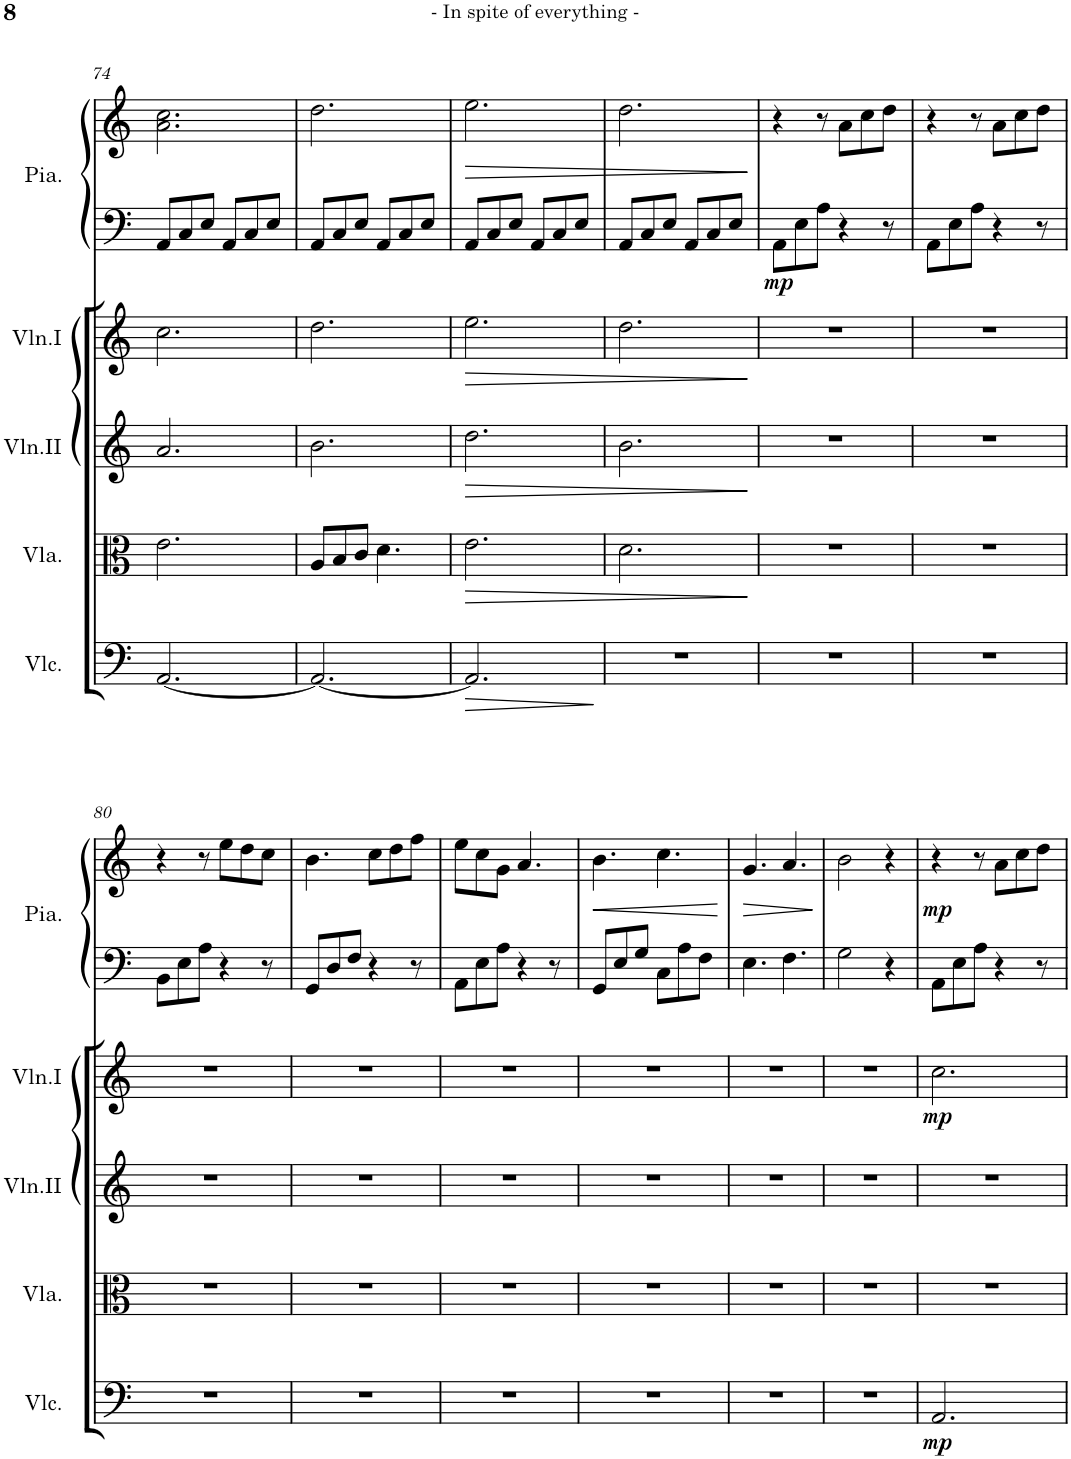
**kern	**dynam	**kern	**dynam	**kern	**dynam	**kern	**dynam	**kern	**kern	**dynam
*part5	*part5	*part4	*part4	*part3	*part3	*part2	*part2	*part1	*part1	*part1
*staff6	*staff6	*staff5	*staff5	*staff4	*staff4	*staff3	*staff3	*staff2	*staff1	*staff1/2
*I"Violoncello	*	*I"Viola	*	*I"Violin II	*	*I"Violin I	*	*I"Piano	*	*
*I'Vlc.	*	*I'Vla.	*	*I'Vln.II	*	*I'Vln.I	*	*I'Pia.	*	*
!!LO:PB:g=z
*clefF4	*	*clefC3	*	*clefG2	*	*clefG2	*	*clefF4	*clefG2	*
*k[]	*	*k[]	*	*k[]	*	*k[]	*	*k[]	*k[]	*
*M6/8	*	*M6/8	*	*M6/8	*	*M6/8	*	*M6/8	*M6/8	*
=74	=74	=74	=74	=74	=74	=74	=74	=74	=74	=74
[2.AA/	.	2.e\	.	2.a/	.	2.cc\	.	8AA/L	2.a\ 2.cc\	.
.	.	.	.	.	.	.	.	8C/	.	.
.	.	.	.	.	.	.	.	8E/J	.	.
.	.	.	.	.	.	.	.	8AA/L	.	.
.	.	.	.	.	.	.	.	8C/	.	.
.	.	.	.	.	.	.	.	8E/J	.	.
=75	=75	=75	=75	=75	=75	=75	=75	=75	=75	=75
2.AA/_	.	8A/L	.	2.b\	.	2.dd\	.	8AA/L	2.dd\	.
.	.	8B/	.	.	.	.	.	8C/	.	.
.	.	8c/J	.	.	.	.	.	8E/J	.	.
.	.	4.d\	.	.	.	.	.	8AA/L	.	.
.	.	.	.	.	.	.	.	8C/	.	.
.	.	.	.	.	.	.	.	8E/J	.	.
=76	=76	=76	=76	=76	=76	=76	=76	=76	=76	=76
!	!LO:HP:b	!	!LO:HP:b	!	!LO:HP:b	!	!LO:HP:b	!	!	!LO:HP:b
2.AA/]	>	2.e\	>	2.dd\	>	2.ee\	>	8AA/L	2.ee\	>
.	.	.	.	.	.	.	.	8C/	.	.
.	.	.	.	.	.	.	.	8E/J	.	.
.	.	.	.	.	.	.	.	8AA/L	.	.
.	.	.	.	.	.	.	.	8C/	.	.
.	.	.	.	.	.	.	.	8E/J	.	.
.	]	.	.	.	.	.	.	.	.	.
=77	=77	=77	=77	=77	=77	=77	=77	=77	=77	=77
2.r	.	2.d\	.	2.b\	.	2.dd\	.	8AA/L	2.dd\	.
.	.	.	.	.	.	.	.	8C/	.	.
.	.	.	.	.	.	.	.	8E/J	.	.
.	.	.	.	.	.	.	.	8AA/L	.	.
.	.	.	.	.	.	.	.	8C/	.	.
.	.	.	.	.	.	.	.	8E/J	.	.
.	.	.	]	.	]	.	]	.	.	]
=78	=78	=78	=78	=78	=78	=78	=78	=78	=78	=78
!	!	!	!	!	!	!	!	!	!	!LO:DY:b=2
2.r	.	2.r	.	2.r	.	2.r	.	8AA\L	4r	mp
.	.	.	.	.	.	.	.	8E\	.	.
.	.	.	.	.	.	.	.	8A\J	8r	.
.	.	.	.	.	.	.	.	4r	8a\L	.
.	.	.	.	.	.	.	.	.	8cc\	.
.	.	.	.	.	.	.	.	8r	8dd\J	.
=79	=79	=79	=79	=79	=79	=79	=79	=79	=79	=79
2.r	.	2.r	.	2.r	.	2.r	.	8AA\L	4r	.
.	.	.	.	.	.	.	.	8E\	.	.
.	.	.	.	.	.	.	.	8A\J	8r	.
.	.	.	.	.	.	.	.	4r	8a\L	.
.	.	.	.	.	.	.	.	.	8cc\	.
.	.	.	.	.	.	.	.	8r	8dd\J	.
!!LO:LB:g=z
=80	=80	=80	=80	=80	=80	=80	=80	=80	=80	=80
2.r	.	2.r	.	2.r	.	2.r	.	8BB\L	4r	.
.	.	.	.	.	.	.	.	8E\	.	.
.	.	.	.	.	.	.	.	8A\J	8r	.
.	.	.	.	.	.	.	.	4r	8ee\L	.
.	.	.	.	.	.	.	.	.	8dd\	.
.	.	.	.	.	.	.	.	8r	8cc\J	.
=81	=81	=81	=81	=81	=81	=81	=81	=81	=81	=81
2.r	.	2.r	.	2.r	.	2.r	.	8GG/L	4.b\	.
.	.	.	.	.	.	.	.	8D/	.	.
.	.	.	.	.	.	.	.	8F/J	.	.
.	.	.	.	.	.	.	.	4r	8cc\L	.
.	.	.	.	.	.	.	.	.	8dd\	.
.	.	.	.	.	.	.	.	8r	8ff\J	.
=82	=82	=82	=82	=82	=82	=82	=82	=82	=82	=82
2.r	.	2.r	.	2.r	.	2.r	.	8AA\L	8ee\L	.
.	.	.	.	.	.	.	.	8E\	8cc\	.
.	.	.	.	.	.	.	.	8A\J	8g\J	.
.	.	.	.	.	.	.	.	4r	4.a/	.
.	.	.	.	.	.	.	.	8r	.	.
=83	=83	=83	=83	=83	=83	=83	=83	=83	=83	=83
!	!	!	!	!	!	!	!	!	!	!LO:HP:b
2.r	.	2.r	.	2.r	.	2.r	.	8GG/L	4.b\	<
.	.	.	.	.	.	.	.	8E/	.	.
.	.	.	.	.	.	.	.	8G/J	.	.
.	.	.	.	.	.	.	.	8C\L	4.cc\	.
.	.	.	.	.	.	.	.	8A\	.	.
.	.	.	.	.	.	.	.	8F\J	.	.
.	.	.	.	.	.	.	.	.	.	[
=84	=84	=84	=84	=84	=84	=84	=84	=84	=84	=84
!	!	!	!	!	!	!	!	!	!	!LO:HP:b
2.r	.	2.r	.	2.r	.	2.r	.	4.E\	4.g/	>
.	.	.	.	.	.	.	.	4.F\	4.a/	.
.	.	.	.	.	.	.	.	.	.	]
=85	=85	=85	=85	=85	=85	=85	=85	=85	=85	=85
2.r	.	2.r	.	2.r	.	2.r	.	2G\	2b\	.
.	.	.	.	.	.	.	.	4r	4r	.
=86	=86	=86	=86	=86	=86	=86	=86	=86	=86	=86
!	!LO:DY:b	!	!	!	!	!	!LO:DY:b	!	!	!LO:DY:b
2.AA/	mp	2.r	.	2.r	.	2.cc\	mp	8AA\L	4r	mp
.	.	.	.	.	.	.	.	8E\	.	.
.	.	.	.	.	.	.	.	8A\J	8r	.
.	.	.	.	.	.	.	.	4r	8a\L	.
.	.	.	.	.	.	.	.	.	8cc\	.
.	.	.	.	.	.	.	.	8r	8dd\J	.
=	=	=	=	=	=	=	=	=	=	=
*-	*-	*-	*-	*-	*-	*-	*-	*-	*-	*-
